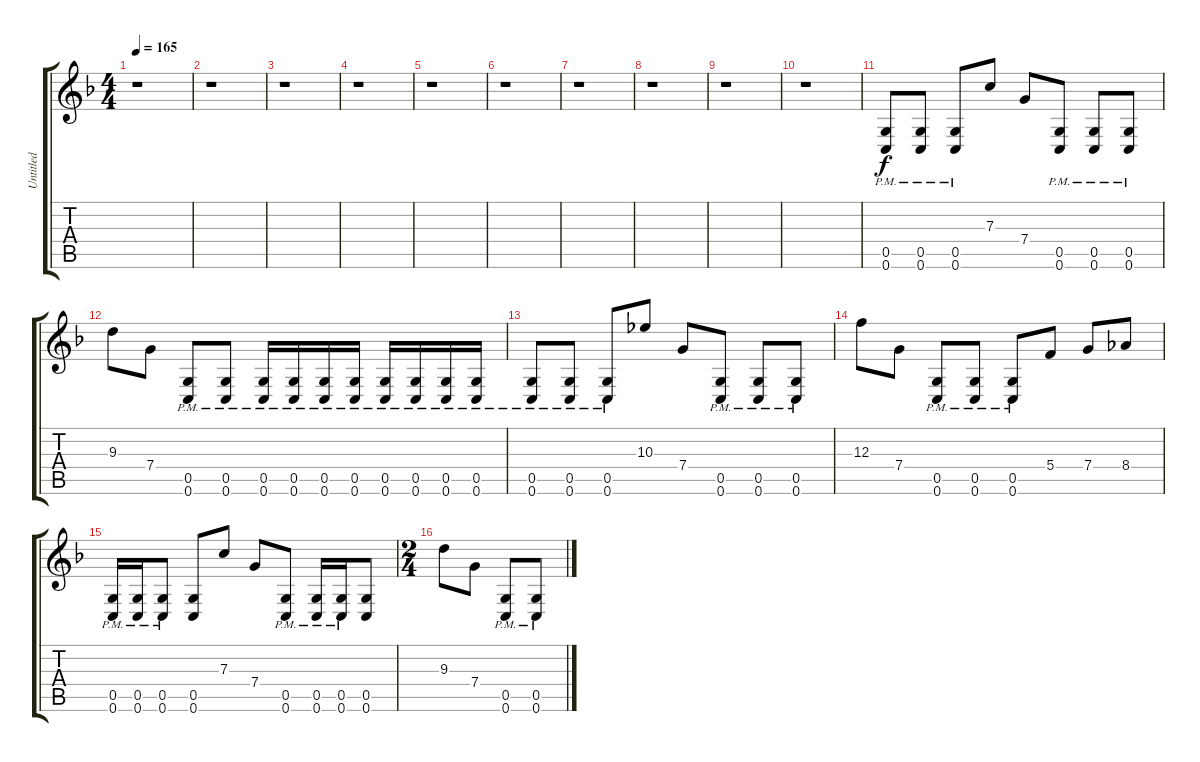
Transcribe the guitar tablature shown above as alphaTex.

\track ("Untitled" "Untitled") {instrument distortionguitar}
\staff {score tabs}
\tuning (D4 A3 F3 C3 G2 C2) {hide}
\ts (4 4)
\tempo 165
\clef g2
\ks f
r.1{dy f instrument distortionguitar} |
r.1 |
r.1 |
r.1 |
r.1 |
r.1 |
r.1 |
r.1 |
r.1 |
r.1 |
(0.5{pm} 0.6{pm}).8 (0.5{pm} 0.6{pm}).8 (0.5{pm} 0.6{pm}).8 7.3.8 7.4.8 (0.5{pm} 0.6{pm}).8 (0.5{pm} 0.6{pm}).8 (0.5{pm} 0.6{pm}).8 |
9.3.8 7.4.8 (0.5{pm} 0.6{pm}).8 (0.5{pm} 0.6{pm}).8 (0.5{pm} 0.6{pm}).16 (0.5{pm} 0.6{pm}).16 (0.5{pm} 0.6{pm}).16 (0.5{pm} 0.6{pm}).16 (0.5{pm} 0.6{pm}).16 (0.5{pm} 0.6{pm}).16 (0.5{pm} 0.6{pm}).16 (0.5{pm} 0.6{pm}).16 |
(0.5{pm} 0.6{pm}).8 (0.5{pm} 0.6{pm}).8 (0.5{pm} 0.6{pm}).8 10.3.8 7.4.8 (0.5{pm} 0.6{pm}).8 (0.5{pm} 0.6{pm}).8 (0.5{pm} 0.6{pm}).8 |
12.3.8 7.4.8 (0.5{pm} 0.6{pm}).8 (0.5{pm} 0.6{pm}).8 (0.5{pm} 0.6{pm}).8 5.4.8 7.4.8 8.4.8 |
(0.5{pm} 0.6{pm}).16 (0.5{pm} 0.6{pm}).16 (0.5{pm} 0.6{pm}).8 (0.5 0.6).8 7.3.8 7.4.8 (0.5{pm} 0.6{pm}).8 (0.5{pm} 0.6{pm}).16 (0.5{pm} 0.6{pm}).16 (0.5 0.6).8 |
\ts (2 4)
9.3.8 7.4.8 (0.5{pm} 0.6{pm}).8 (0.5{pm} 0.6{pm}).8
